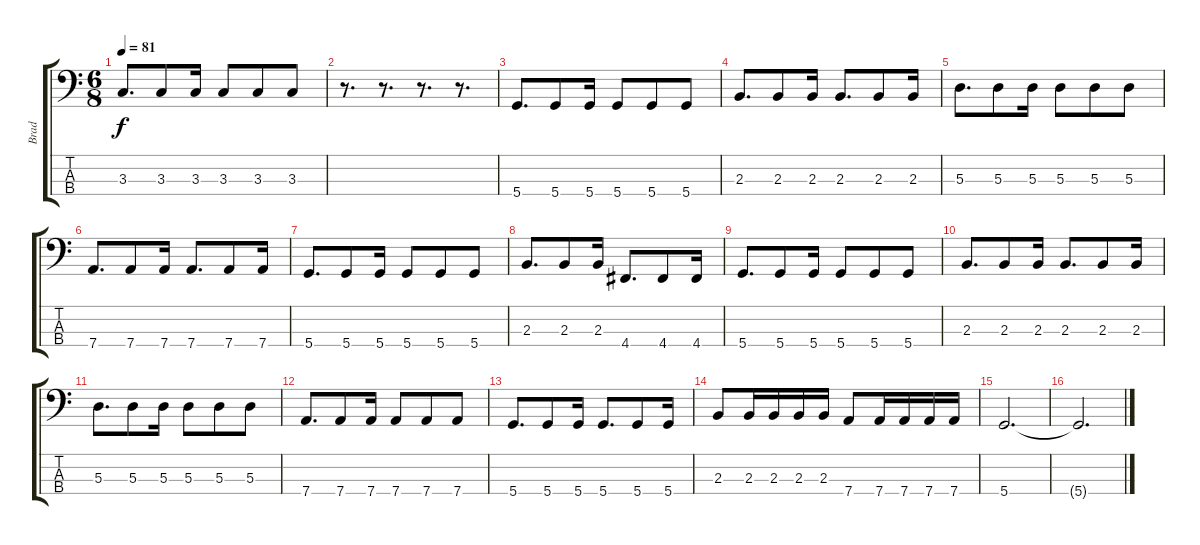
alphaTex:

\track ("Brad" "Brad") {instrument electricbasspick}
\staff {score tabs}
\tuning (G2 D2 A1 D1) {hide}
\ts (6 8)
\tempo 81
\clef f4
\ks c
3.3.8{d dy f} 3.3.8 3.3.16 3.3.8 3.3.8 3.3.8 |
r.8{d} r.8{d} r.8{d} r.8{d} |
5.4.8{d} 5.4.8 5.4.16 5.4.8 5.4.8 5.4.8 |
2.3.8{d} 2.3.8 2.3.16 2.3.8{d} 2.3.8 2.3.16 |
5.3.8{d} 5.3.8 5.3.16 5.3.8 5.3.8 5.3.8 |
7.4.8{d} 7.4.8 7.4.16 7.4.8{d} 7.4.8 7.4.16 |
5.4.8{d} 5.4.8 5.4.16 5.4.8 5.4.8 5.4.8 |
2.3.8{d} 2.3.8 2.3.16 4.4.8{d} 4.4.8 4.4.16 |
5.4.8{d} 5.4.8 5.4.16 5.4.8 5.4.8 5.4.8 |
2.3.8{d} 2.3.8 2.3.16 2.3.8{d} 2.3.8 2.3.16 |
5.3.8{d} 5.3.8 5.3.16 5.3.8 5.3.8 5.3.8 |
7.4.8{d} 7.4.8 7.4.16 7.4.8 7.4.8 7.4.8 |
5.4.8{d} 5.4.8 5.4.16 5.4.8{d} 5.4.8 5.4.16 |
2.3.8 2.3.16 2.3.16 2.3.16 2.3.16 7.4.8 7.4.16 7.4.16 7.4.16 7.4.16 |
5.4.2{d} |
5.4{t}.2{d}
